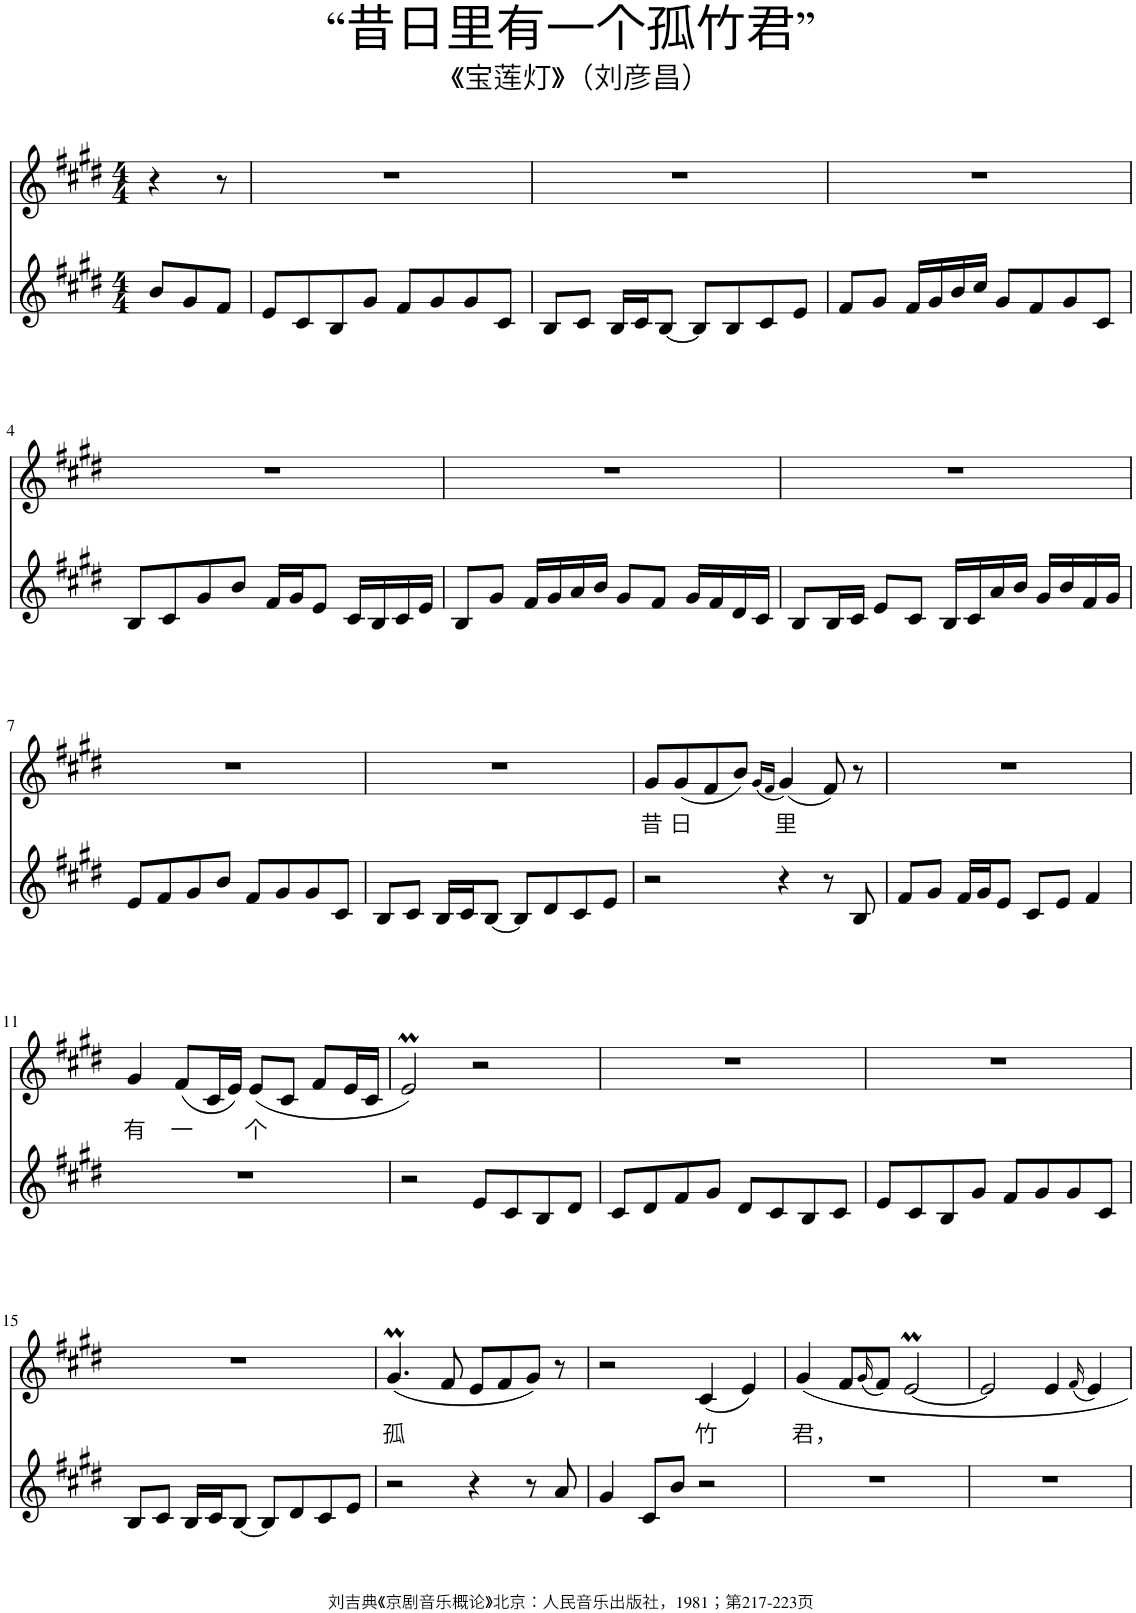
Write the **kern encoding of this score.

**kern	**kern	**text
*part2	*part1	*part1
*staff2	*staff1	*staff1
*I"Piano	*I"Piano	*
*I'Pno	*I'Pno	*
*clefG2	*clefG2	*
*k[f#c#g#d#]	*k[f#c#g#d#]	*
*M4/4	*M4/4	*
=	=	=
8b/L	4r	.
8g#/	.	.
8f#/J	8r	.
=1	=1	=1
8e/L	1r	.
8c#/	.	.
8B/	.	.
8g#/J	.	.
8f#/L	.	.
8g#/	.	.
8g#/	.	.
8c#/J	.	.
=2	=2	=2
8B/L	1r	.
8c#/J	.	.
16B/LL	.	.
16c#/J	.	.
[8B/J	.	.
8B/L]	.	.
8B/	.	.
8c#/	.	.
8e/J	.	.
=3	=3	=3
8f#/L	1r	.
8g#/J	.	.
16f#/LL	.	.
16g#/	.	.
16b/	.	.
16cc#/JJ	.	.
8g#/L	.	.
8f#/	.	.
8g#/	.	.
8c#/J	.	.
!!LO:LB:g=z
=4	=4	=4
8B/L	1r	.
8c#/	.	.
8g#/	.	.
8b/J	.	.
16f#/LL	.	.
16g#/J	.	.
8e/J	.	.
16c#/LL	.	.
16B/	.	.
16c#/	.	.
16e/JJ	.	.
=5	=5	=5
8B/L	1r	.
8g#/J	.	.
16f#/LL	.	.
16g#/	.	.
16a/	.	.
16b/JJ	.	.
8g#/L	.	.
8f#/J	.	.
16g#/LL	.	.
16f#/	.	.
16d#/	.	.
16c#/JJ	.	.
=6	=6	=6
8B/L	1r	.
16B/L	.	.
16c#/JJ	.	.
8e/L	.	.
8c#/J	.	.
16B/LL	.	.
16c#/	.	.
16a/	.	.
16b/JJ	.	.
16g#/LL	.	.
16b/	.	.
16f#/	.	.
16g#/JJ	.	.
!!LO:LB:g=z
=7	=7	=7
8e/L	1r	.
8f#/	.	.
8g#/	.	.
8b/J	.	.
8f#/L	.	.
8g#/	.	.
8g#/	.	.
8c#/J	.	.
=8	=8	=8
8B/L	1r	.
8c#/J	.	.
16B/LL	.	.
16c#/J	.	.
[8B/J	.	.
8B/L]	.	.
8d#/	.	.
8c#/	.	.
8e/J	.	.
=9	=9	=9
!	!	!LO:LY:b
2r	8g#/L	昔
!	!	!LO:LY:b
.	(8g#/	日
.	8f#/	.
.	8b/J)	.
.	(16qg#/LL	.
.	16qf#/JJ	.
!	!	!LO:LY:b
4r	(4g#/)	里
8r	8f#/)	.
8B/	8r	.
=10	=10	=10
8f#/L	1r	.
8g#/J	.	.
16f#/LL	.	.
16g#/J	.	.
8e/J	.	.
8c#/L	.	.
8e/J	.	.
4f#/	.	.
!!LO:LB:g=z
=11	=11	=11
!	!	!LO:LY:b
1r	4g#/	有
!	!	!LO:LY:b
.	(8f#/L	一
.	16c#/L	.
.	16e/JJ)	.
!	!	!LO:LY:b
.	(8e/L	个
.	8c#/J	.
.	8f#/L	.
.	16e/L	.
.	16c#/JJ	.
=12	=12	=12
2r	2eM/)	.
8e/L	2r	.
8c#/	.	.
8B/	.	.
8d#/J	.	.
=13	=13	=13
8c#/L	1r	.
8d#/	.	.
8f#/	.	.
8g#/J	.	.
8d#/L	.	.
8c#/	.	.
8B/	.	.
8c#/J	.	.
=14	=14	=14
8e/L	1r	.
8c#/	.	.
8B/	.	.
8g#/J	.	.
8f#/L	.	.
8g#/	.	.
8g#/	.	.
8c#/J	.	.
!!LO:LB:g=z
=15	=15	=15
8B/L	1r	.
8c#/J	.	.
16B/LL	.	.
16c#/J	.	.
[8B/J	.	.
8B/L]	.	.
8d#/	.	.
8c#/	.	.
8e/J	.	.
=16	=16	=16
!	!	!LO:LY:b
2r	(4.g#m/	孤
.	8f#/	.
4r	8e/L	.
.	8f#/	.
8r	8g#/J)	.
8a/	8r	.
=17	=17	=17
4g#/	2r	.
8c#/L	.	.
8b/J	.	.
!	!	!LO:LY:b
2r	(4c#/	竹
.	4e/)	.
=18	=18	=18
!	!	!LO:LY:b
1r	4g#/	君，
.	8f#/L	.
.	(16qg#/	.
.	8f#/J)	.
.	[2eM/	.
=19	=19	=19
1r	2e/]	.
.	4e/	.
.	(16qf#/	.
.	4e/)	.
=	=	=
*-	*-	*-
